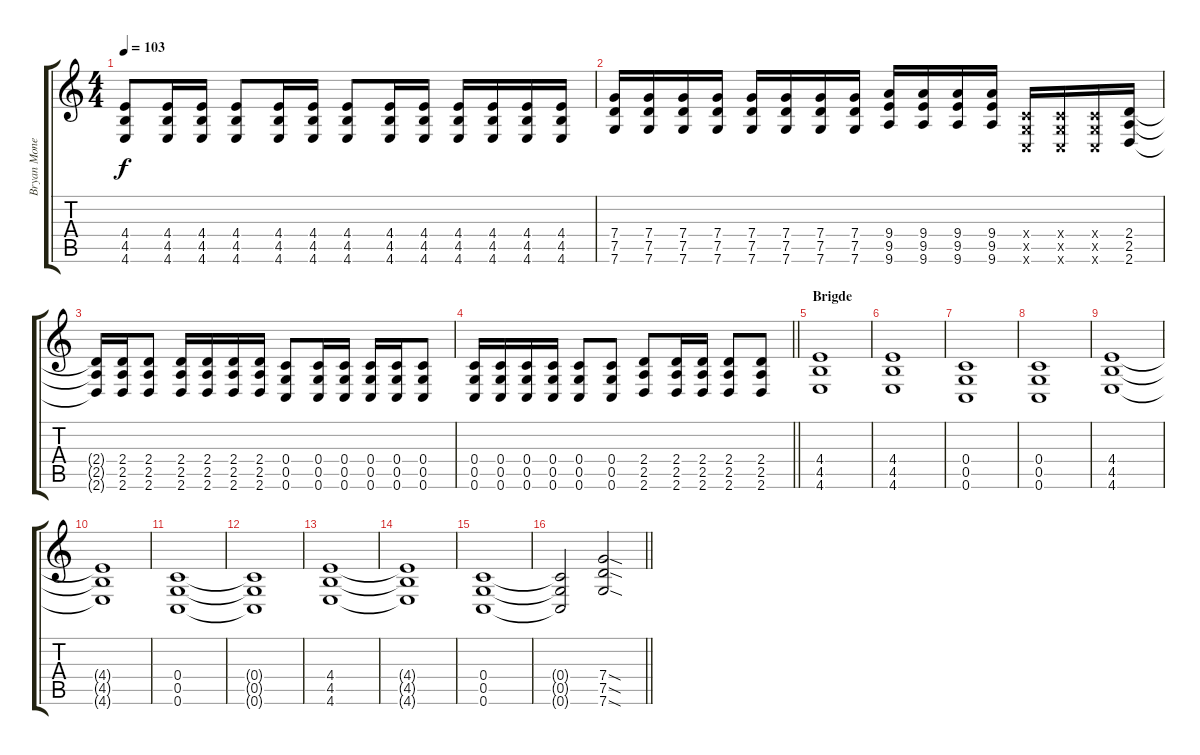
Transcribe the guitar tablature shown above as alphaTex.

\track ("Bryan Money - Guitar" "Bryan Mone") {instrument distortionguitar}
\staff {score tabs}
\tuning (D4 A3 F3 C3 G2 C2) {hide}
\ts (4 4)
\tempo 103
\clef g2
\ks c
(4.4 4.5 4.6).8{dy f} (4.4 4.5 4.6).16 (4.4 4.5 4.6).16 (4.4 4.5 4.6).8 (4.4 4.5 4.6).16 (4.4 4.5 4.6).16 (4.4 4.5 4.6).8 (4.4 4.5 4.6).16 (4.4 4.5 4.6).16 (4.4 4.5 4.6).16 (4.4 4.5 4.6).16 (4.4 4.5 4.6).16 (4.4 4.5 4.6).16 |
(7.4 7.5 7.6).16 (7.4 7.5 7.6).16 (7.4 7.5 7.6).16 (7.4 7.5 7.6).16 (7.4 7.5 7.6).16 (7.4 7.5 7.6).16 (7.4 7.5 7.6).16 (7.4 7.5 7.6).16 (9.4 9.5 9.6).16 (9.4 9.5 9.6).16 (9.4 9.5 9.6).16 (9.4 9.5 9.6).16 (0.4{x} 0.5{x} 0.6{x}).16 (0.4{x} 0.5{x} 0.6{x}).16 (0.4{x} 0.5{x} 0.6{x}).16 (2.4 2.5 2.6).16 |
(2.4{t} 2.5{t} 2.6{t}).16 (2.4 2.5 2.6).16 (2.4 2.5 2.6).8 (2.4 2.5 2.6).16 (2.4 2.5 2.6).16 (2.4 2.5 2.6).16 (2.4 2.5 2.6).16 (0.4 0.5 0.6).8 (0.4 0.5 0.6).16 (0.4 0.5 0.6).16 (0.4 0.5 0.6).16 (0.4 0.5 0.6).16 (0.4 0.5 0.6).8 |
\barLineRight lightlight
(0.4 0.5 0.6).16 (0.4 0.5 0.6).16 (0.4 0.5 0.6).16 (0.4 0.5 0.6).16 (0.4 0.5 0.6).8 (0.4 0.5 0.6).8 (2.4 2.5 2.6).8 (2.4 2.5 2.6).16 (2.4 2.5 2.6).16 (2.4 2.5 2.6).8 (2.4 2.5 2.6).8 |
\section ("" "Brigde")
(4.4 4.5 4.6).1 |
(4.4 4.5 4.6).1 |
(0.4 0.5 0.6).1 |
(0.4 0.5 0.6).1 |
(4.4 4.5 4.6).1 |
(4.4{t} 4.5{t} 4.6{t}).1 |
(0.4 0.5 0.6).1 |
(0.4{t} 0.5{t} 0.6{t}).1 |
(4.4 4.5 4.6).1 |
(4.4{t} 4.5{t} 4.6{t}).1 |
(0.4 0.5 0.6).1 |
\barLineRight lightlight
(0.4{t} 0.5{t} 0.6{t}).2 (7.4{sod} 7.5{sod} 7.6{sod}).2
